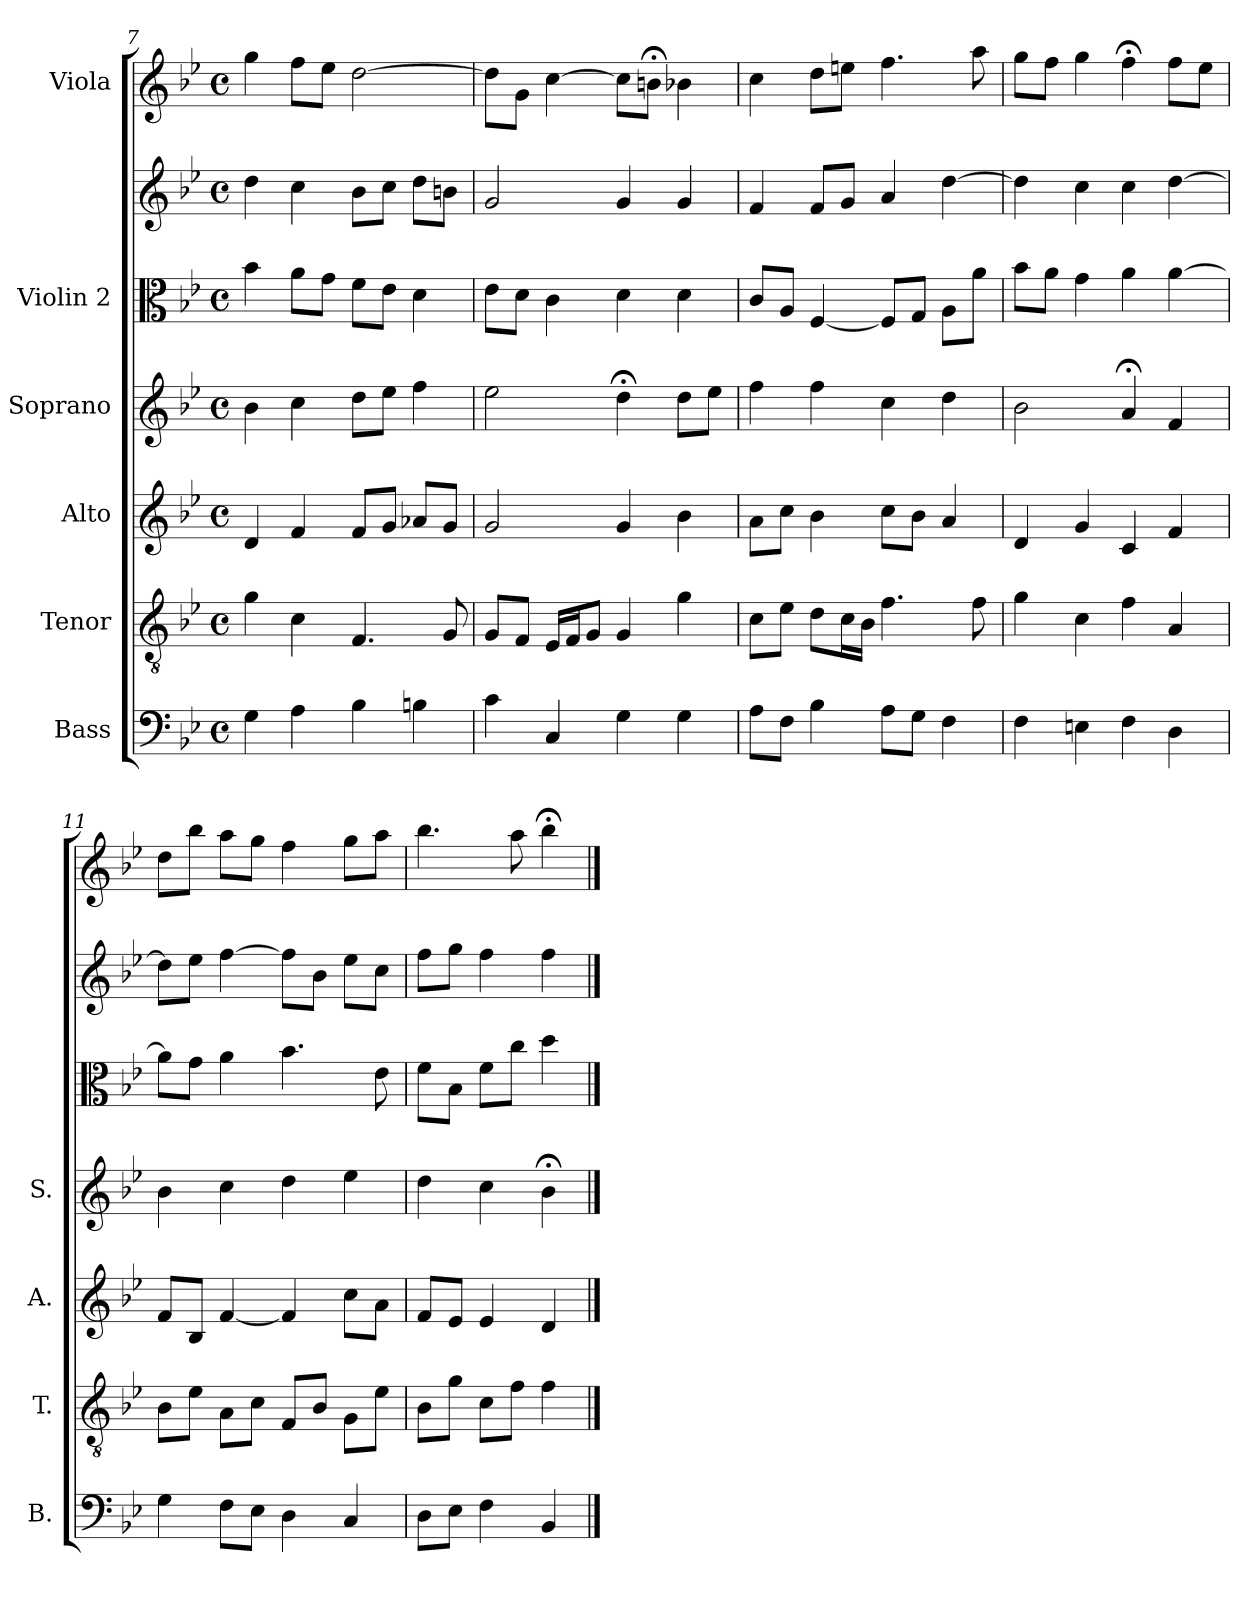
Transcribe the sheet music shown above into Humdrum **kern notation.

**kern	**kern	**kern	**kern	**kern	**kern	**kern
*part6	*part5	*part4	*part3	*part2	*part2	*part1
*staff7	*staff6	*staff5	*staff4	*staff3	*staff2	*staff1
*I"Bass	*I"Tenor	*I"Alto	*I"Soprano	*I"Violin 2	*	*I"Viola
*I'B.	*I'T.	*I'A.	*I'S.	*	*	*
!!LO:PB:g=z
*clefF4	*clefGv2	*clefG2	*clefG2	*clefC3	*clefG2	*clefG2
*k[b-e-]	*k[b-e-]	*k[b-e-]	*k[b-e-]	*k[b-e-]	*k[b-e-]	*k[b-e-]
*B-:	*B-:	*B-:	*B-:	*B-:	*B-:	*B-:
*M4/4	*M4/4	*M4/4	*M4/4	*M4/4	*M4/4	*M4/4
*met(c)	*met(c)	*met(c)	*met(c)	*met(c)	*met(c)	*met(c)
=7	=7	=7	=7	=7	=7	=7
4G\	4g\	4d/	4b-\	4b-\	4dd\	4gg\
4A\	4c\	4f/	4cc\	8a\L	4cc\	8ff\L
.	.	.	.	8g\J	.	8ee-\J
4B-\	4.F/	8f/L	8dd\L	8f\L	8b-\L	[2dd\
.	.	8g/J	8ee-\J	8e-\J	8cc\J	.
4Bn\	.	8a-X/L	4ff\	4d\	8dd\L	.
.	8G/	8g/J	.	.	8bn\J	.
=8	=8	=8	=8	=8	=8	=8
4c\	8G/L	2g/	2ee-\	8e-\L	2g/	8dd\L]
.	8F/J	.	.	8d\J	.	8g\J
4C/	16E-/LL	.	.	4c\	.	[4cc\
.	16F/J	.	.	.	.	.
.	8G/J	.	.	.	.	.
4G\	4G/	4g/	4dd;<\	4d\	4g/	8cc\L]
.	.	.	.	.	.	8bn;<\J
4G\	4g\	4b-\	8dd\L	4d\	4g/	4b-X\
.	.	.	8ee-\J	.	.	.
=9	=9	=9	=9	=9	=9	=9
8A\L	8c\L	8a\L	4ff\	8c/L	4f/	4cc\
8F\J	8e-\J	8cc\J	.	8A/J	.	.
4B-\	8d\L	4b-\	4ff\	[4F/	8f/L	8dd\L
.	16c\L	.	.	.	8g/J	8een\J
.	16B-\JJ	.	.	.	.	.
8A\L	4.f\	8cc\L	4cc\	8F/L]	4a/	4.ff\
8G\J	.	8b-\J	.	8G/J	.	.
4F\	.	4a/	4dd\	8A\L	[4dd\	.
.	8f\	.	.	8a\J	.	8aa\
!!LO:LB:g=z
=10	=10	=10	=10	=10	=10	=10
4F\	4g\	4d/	2b-\	8b-\L	4dd\]	8gg\L
.	.	.	.	8a\J	.	8ff\J
4En\	4c\	4g/	.	4g\	4cc\	4gg\
4F\	4f\	4c/	4a;</	4a\	4cc\	4ff;<\
4D\	4A/	4f/	4f/	[4a\	[4dd\	8ff\L
.	.	.	.	.	.	8ee-\J
=11	=11	=11	=11	=11	=11	=11
4G\	8B-\L	8f/L	4b-\	8a\L]	8dd\L]	8dd\L
.	8e-\J	8B-/J	.	8g\J	8ee-\J	8bb-\J
8F\L	8A\L	[4f/	4cc\	4a\	[4ff\	8aa\L
8E-\J	8c\J	.	.	.	.	8gg\J
4D\	8F/L	4f/]	4dd\	4.b-\	8ff\L]	4ff\
.	8B-/J	.	.	.	8b-\J	.
4C/	8G\L	8cc\L	4ee-\	.	8ee-\L	8gg\L
.	8e-\J	8a\J	.	8e-\	8cc\J	8aa\J
=12	=12	=12	=12	=12	=12	=12
8D\L	8B-\L	8f/L	4dd\	8f\L	8ff\L	4.bb-\
8E-\J	8g\J	8e-/J	.	8B-\J	8gg\J	.
4F\	8c\L	4e-/	4cc\	8f\L	4ff\	.
.	8f\J	.	.	8cc\J	.	8aa\
4BB-/	4f\	4d/	4b-;<\	4dd\	4ff\	4bb-;<\
==	==	==	==	==	==	==
*-	*-	*-	*-	*-	*-	*-
